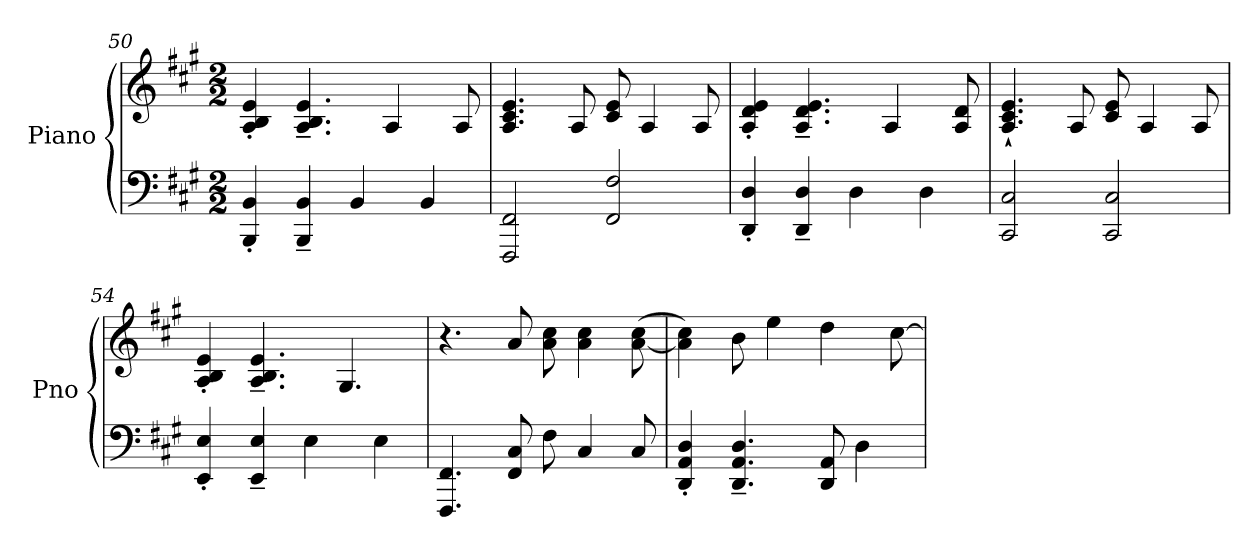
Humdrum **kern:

**kern	**kern
*part1	*part1
*staff2	*staff1
*I"Piano	*
*I'Pno	*
*clefF4	*clefG2
*k[f#c#g#]	*k[f#c#g#]
*M2/2	*M2/2
=50	=50
4BBB/' 4BB/'	4A/' 4B/' 4e/'
4BBB/~ 4BB/~	4.A/~ 4.B/~ 4.e/~
4BB/	.
.	4A/
4BB/	.
.	8A/
=51	=51
2FFF#/ 2FF#/	4.A/ 4.c#/ 4.e/
.	8A/
2FF#/ 2F#/	8c#/ 8e/
.	4A/
.	8A/
=52	=52
4DD/' 4D/'	4A/' 4d/' 4e/'
4DD/~ 4D/~	4.A/~ 4.d/~ 4.e/~
4D\	.
.	4A/
4D\	.
.	8A/ 8d/
!!LO:LB:g=z
=53	=53
2CC#/ 2C#/	4.A/` 4.c#/` 4.e/`
.	8A/
2CC#/ 2C#/	8c#/ 8e/
.	4A/
.	8A/
=54	=54
4EE/' 4E/'	4A/' 4B/' 4e/'
4EE/~ 4E/~	4.A/~ 4.B/~ 4.e/~
4E\	.
.	4.G#/
4E\	.
=55	=55
4.FFF#/ 4.FF#/	4.r
8FF#/ 8C#/	8a/
8F#\	8a\ 8cc#\
4C#/	4a\ 4cc#\
8C#/	(>[8a\ 8cc#\
=56	=56
4DD/' 4AA/' 4D/'	4a\] 4cc#\)
4.DD/~ 4.AA/~ 4.D/~	8b\
.	4ee\
8DD/ 8AA/	4dd\
4D\	.
.	[8cc#\
=	=
*-	*-
